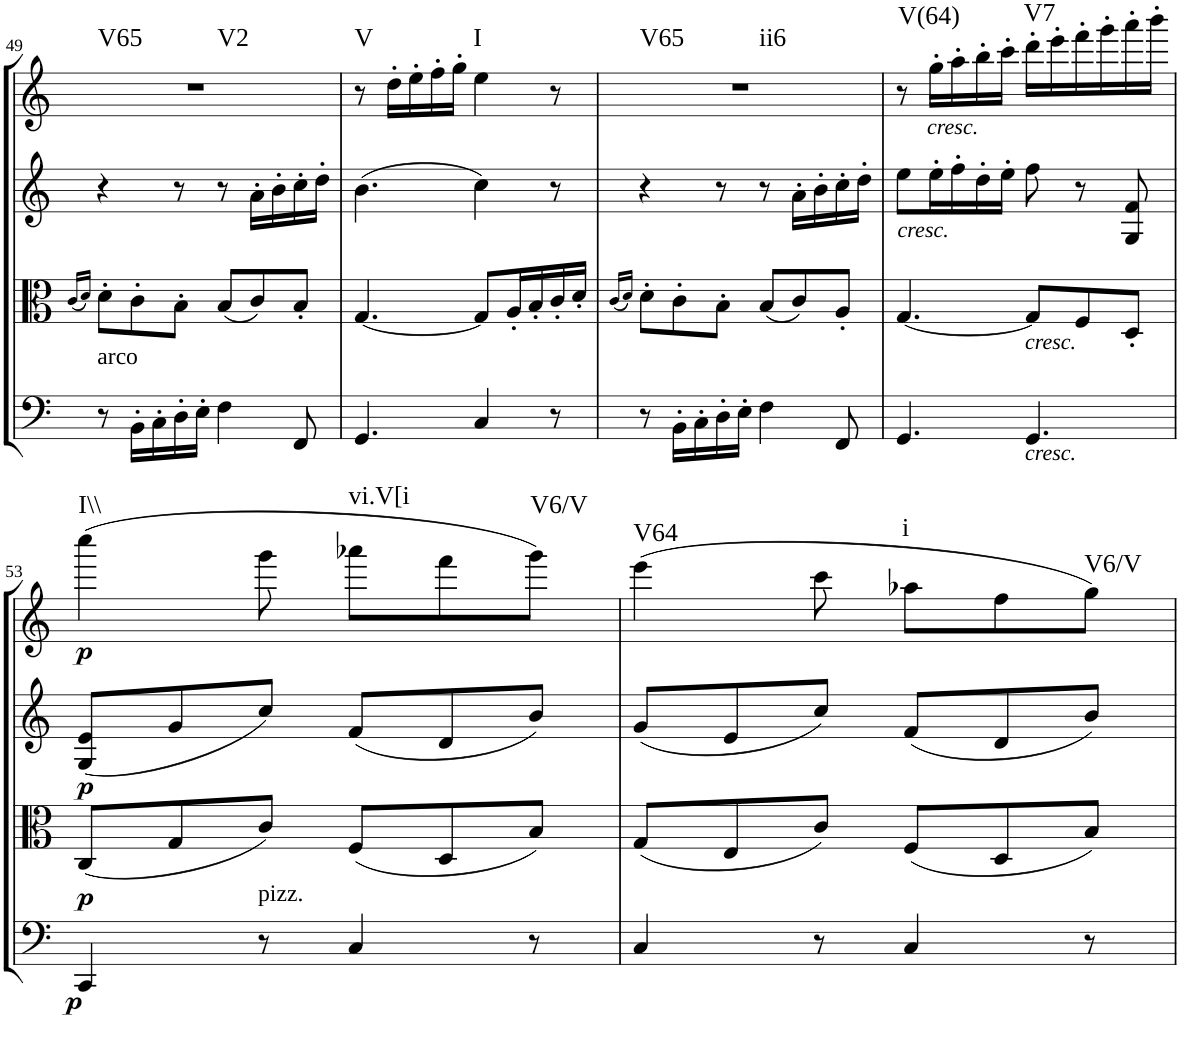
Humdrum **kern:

**kern	**dynam	**kern	**dynam	**kern	**kern	**dynam	**harte
*part4	*part4	*part3	*part3	*part2	*part1	*part1	*part1
*staff4	*staff4	*staff3	*staff3	*staff2	*staff1	*staff1	*
*I"Cello	*	*I"Viola	*	*I"2nd Violin	*I"1st Violin	*	*
*	*	*I'Vla	*	*I'Vln	*I'Vln	*	*
!!LO:PB:g=z
*clefF4	*	*clefC3	*	*clefG2	*clefG2	*	*
*k[]	*	*k[]	*	*k[]	*k[]	*	*
*M6/8	*	*M6/8	*	*M6/8	*M6/8	*	*
=49	=49	=49	=49	=49	=49	=49	=49
.	.	(16qc/LL	.	.	.	.	.
.	.	16qd/JJ)	.	.	.	.	.
!LO:TX:a:t=arco	!	!	!	!	!	!	!LO:H:n=1:kt=V65
!	!	!	!	!	!	!	!LO:H:n=2:kt=V2
8r	.	8d'\L	.	4r	2.r	.	N N
16BB'\LL	.	8c'\	.	.	.	.	.
16C'\	.	.	.	.	.	.	.
16D'\	.	8B'\J	.	8r	.	.	.
16E'\JJ	.	.	.	.	.	.	.
4F\	.	(8B/L	.	8r	.	.	.
.	.	8c/)	.	16a'\LL	.	.	.
.	.	.	.	16b'\	.	.	.
8FF/	.	8B'/J	.	16cc'\	.	.	.
.	.	.	.	16dd'\JJ	.	.	.
=50	=50	=50	=50	=50	=50	=50	=50
!	!	!	!	!	!	!	!LO:H:kt=V
4.GG/	.	[4.G/	.	(4.b\	8r	.	N
.	.	.	.	.	16dd'\LL	.	.
.	.	.	.	.	16ee'\	.	.
.	.	.	.	.	16ff'\	.	.
.	.	.	.	.	16gg'\JJ	.	.
!	!	!	!	!	!	!	!LO:H:kt=I
4C/	.	8G/L]	.	4cc\)	4ee\	.	N
.	.	16A'/L	.	.	.	.	.
.	.	16B'/	.	.	.	.	.
8r	.	16c'/	.	8r	8r	.	.
.	.	16d'/JJ	.	.	.	.	.
=51	=51	=51	=51	=51	=51	=51	=51
.	.	(16qc/LL	.	.	.	.	.
.	.	16qd/JJ)	.	.	.	.	.
!	!	!	!	!	!	!	!LO:H:n=1:kt=V65
!	!	!	!	!	!	!	!LO:H:n=2:kt=ii6
8r	.	8d'\L	.	4r	2.r	.	N N
16BB'\LL	.	8c'\	.	.	.	.	.
16C'\	.	.	.	.	.	.	.
16D'\	.	8B'\J	.	8r	.	.	.
16E'\JJ	.	.	.	.	.	.	.
4F\	.	(8B/L	.	8r	.	.	.
.	.	8c/)	.	16a'\LL	.	.	.
.	.	.	.	16b'\	.	.	.
8FF/	.	8A'/J	.	16cc'\	.	.	.
.	.	.	.	16dd'\JJ	.	.	.
=52	=52	=52	=52	=52	=52	=52	=52
!	!	!	!	!LO:TX:b:i:t=cresc.	!	!	!LO:H:kt=V(64)
4.GG/	.	[4.G/	.	8ee\L	8r	.	N
!	!	!	!	!	!LO:TX:b:i:t=cresc.	!	!
.	.	.	.	16ee'\L	16gg'\LL	.	.
.	.	.	.	16ff'\	16aa'\	.	.
.	.	.	.	16dd'\	16bb'\	.	.
.	.	.	.	16ee'\JJ	16ccc'\JJ	.	.
!	!	!LO:TX:b:i:t=cresc.	!	!	!	!	!
!LO:TX:b:i:t=cresc.	!	!	!	!	!	!	!LO:H:kt=V7
4.GG/	.	8G/L]	.	8ff\	16ddd'\LL	.	N
.	.	.	.	.	16eee'\	.	.
.	.	8F/	.	8r	16fff'\	.	.
.	.	.	.	.	16ggg'\	.	.
.	.	8D'/J	.	8G/ 8f/	16aaa'\	.	.
.	.	.	.	.	16bbb'\JJ	.	.
!!LO:LB:g=z
=53	=53	=53	=53	=53	=53	=53	=53
!	!LO:DY:b	!	!	!	!	!	!
!	!LO:DY:n=1:a	!	!LO:DY:a	!	!	!LO:DY:b	!LO:H:kt=I\\
4CC/	p p	(8C/L	p	(8G/ 8e/L	(4cccc\	p	N
.	.	8G/	.	8g/	.	.	.
!LO:TX:a:t=pizz.	!	!	!	!	!	!	!
8r	.	8c/J)	.	8cc/J)	8ggg\	.	.
!	!	!	!	!	!	!	!LO:H:kt=vi.V[i
4C/	.	(8F/L	.	(8f/L	8aaa-X\L	.	N
.	.	8D/	.	8d/	8fff\	.	.
!	!	!	!	!	!	!	!LO:H:kt=V6/V
8r	.	8B/J)	.	8b/J)	8ggg\J)	.	N
=54	=54	=54	=54	=54	=54	=54	=54
!	!	!	!	!	!	!	!LO:H:kt=V64
4C/	.	(8G/L	.	(8g/L	(4eee\	.	N
.	.	8E/	.	8e/	.	.	.
8r	.	8c/J)	.	8cc/J)	8ccc\	.	.
!	!	!	!	!	!	!	!LO:H:kt=i
4C/	.	(8F/L	.	(8f/L	8aa-X\L	.	N
.	.	8D/	.	8d/	8ff\	.	.
!	!	!	!	!	!	!	!LO:H:kt=V6/V
8r	.	8B/J)	.	8b/J)	8gg\J)	.	N
=	=	=	=	=	=	=	=
*-	*-	*-	*-	*-	*-	*-	*-
